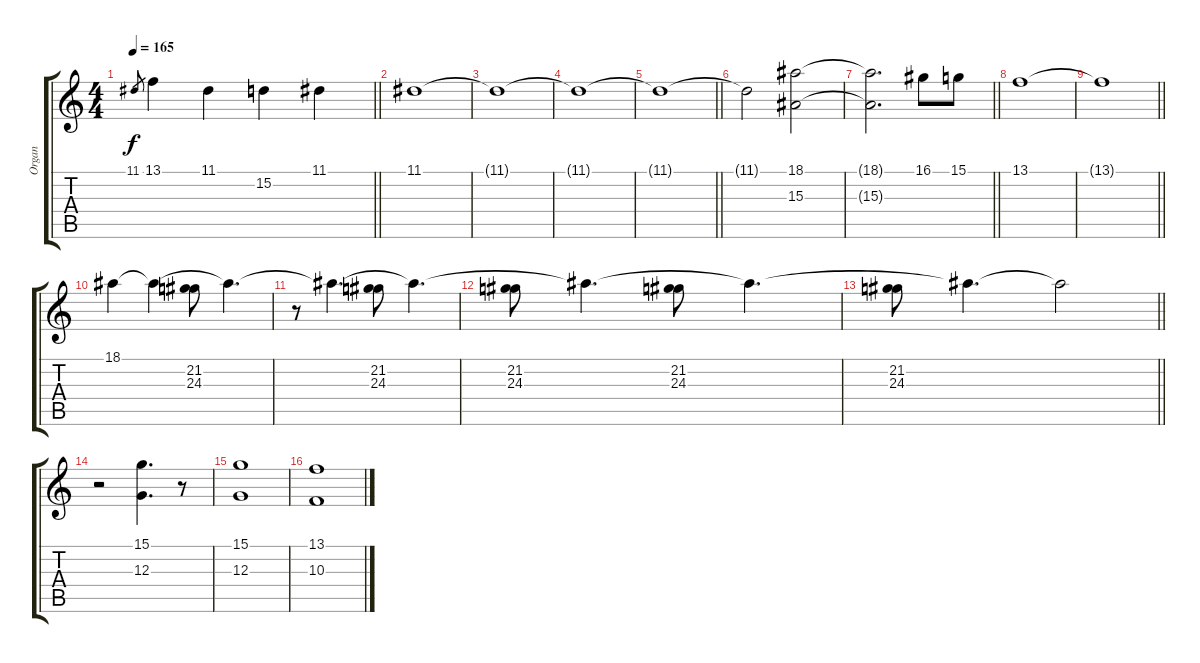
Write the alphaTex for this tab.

\track ("Organ" "Organ") {instrument drawbarorgan}
\staff {score tabs}
\tuning (E4 B3 G3 D3 A2 E2) {hide}
\ts (4 4)
\tempo 165
\clef g2
\barLineRight lightlight
\ks c
11.1.8{gr dy f} 13.1.4 11.1.4 15.2.4 11.1.4 |
11.1.1 |
11.1{t}.1 |
11.1{t}.1 |
\barLineRight lightlight
11.1{t}.1 |
11.1{t}.2 (18.1 15.3).2 |
\barLineRight lightlight
(18.1{t} 15.3{t}).2{d} 16.1.8 15.1.8 |
13.1.1 |
\barLineRight lightlight
13.1{t}.1 |
18.1.4 18.1{t}.4 (21.2 24.3).8 18.1{t}.4{d} |
r.8 18.1{t}.4{d} (21.2 24.3).8 18.1{t}.4{d} |
(21.2 24.3).8 18.1{t}.4{d} (21.2 24.3).8 18.1{t}.4{d} |
\barLineRight lightlight
(21.2 24.3).8 18.1{t}.4{d} 18.1{t}.2 |
r.2 (15.1 12.3).4{d} r.8 |
(15.1 12.3).1 |
(13.1 10.3).1
